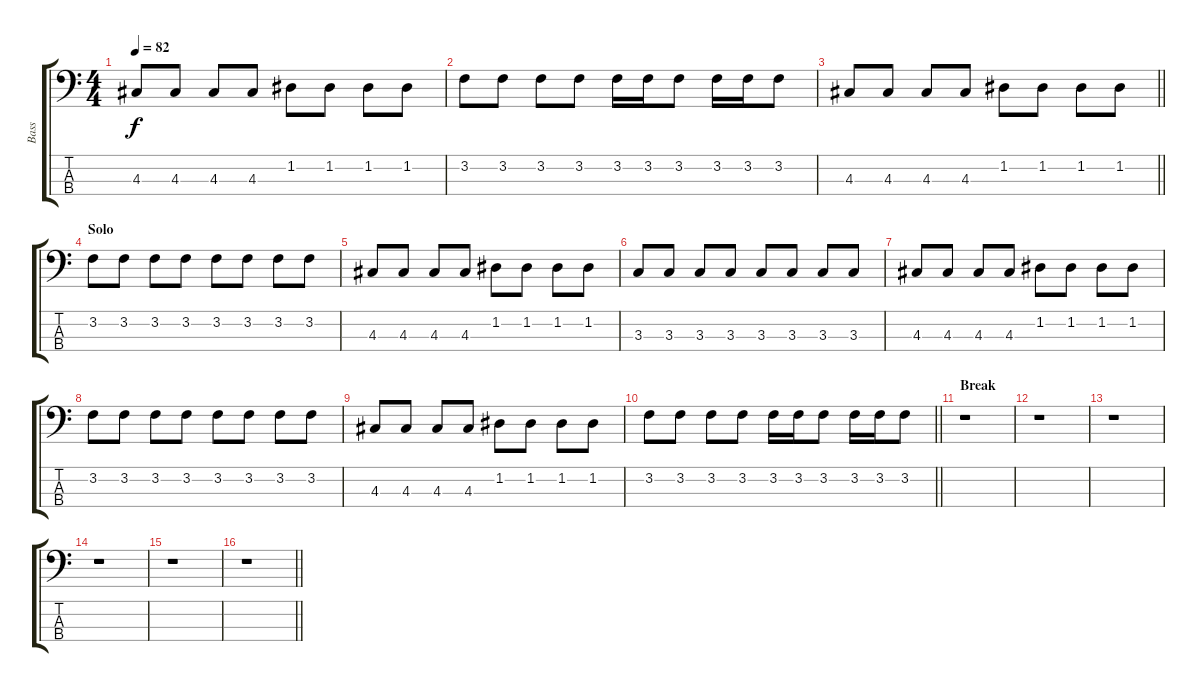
\track ("Bass" "Bass") {instrument electricbasspick}
\staff {score tabs}
\tuning (G2 D2 A1 E1) {hide}
\ts (4 4)
\tempo 82
\clef f4
\ks c
4.3.8{dy f} 4.3.8 4.3.8 4.3.8 1.2.8 1.2.8 1.2.8 1.2.8 |
3.2.8 3.2.8 3.2.8 3.2.8 3.2.16 3.2.16 3.2.8 3.2.16 3.2.16 3.2.8 |
\barLineRight lightlight
4.3.8 4.3.8 4.3.8 4.3.8 1.2.8 1.2.8 1.2.8 1.2.8 |
\section ("" "Solo")
3.2.8 3.2.8 3.2.8 3.2.8 3.2.8 3.2.8 3.2.8 3.2.8 |
4.3.8 4.3.8 4.3.8 4.3.8 1.2.8 1.2.8 1.2.8 1.2.8 |
3.3.8 3.3.8 3.3.8 3.3.8 3.3.8 3.3.8 3.3.8 3.3.8 |
4.3.8 4.3.8 4.3.8 4.3.8 1.2.8 1.2.8 1.2.8 1.2.8 |
3.2.8 3.2.8 3.2.8 3.2.8 3.2.8 3.2.8 3.2.8 3.2.8 |
4.3.8 4.3.8 4.3.8 4.3.8 1.2.8 1.2.8 1.2.8 1.2.8 |
\barLineRight lightlight
3.2.8 3.2.8 3.2.8 3.2.8 3.2.16 3.2.16 3.2.8 3.2.16 3.2.16 3.2.8 |
\section ("" "Break")
r.1 |
r.1 |
r.1 |
r.1 |
r.1 |
\barLineRight lightlight
r.1
